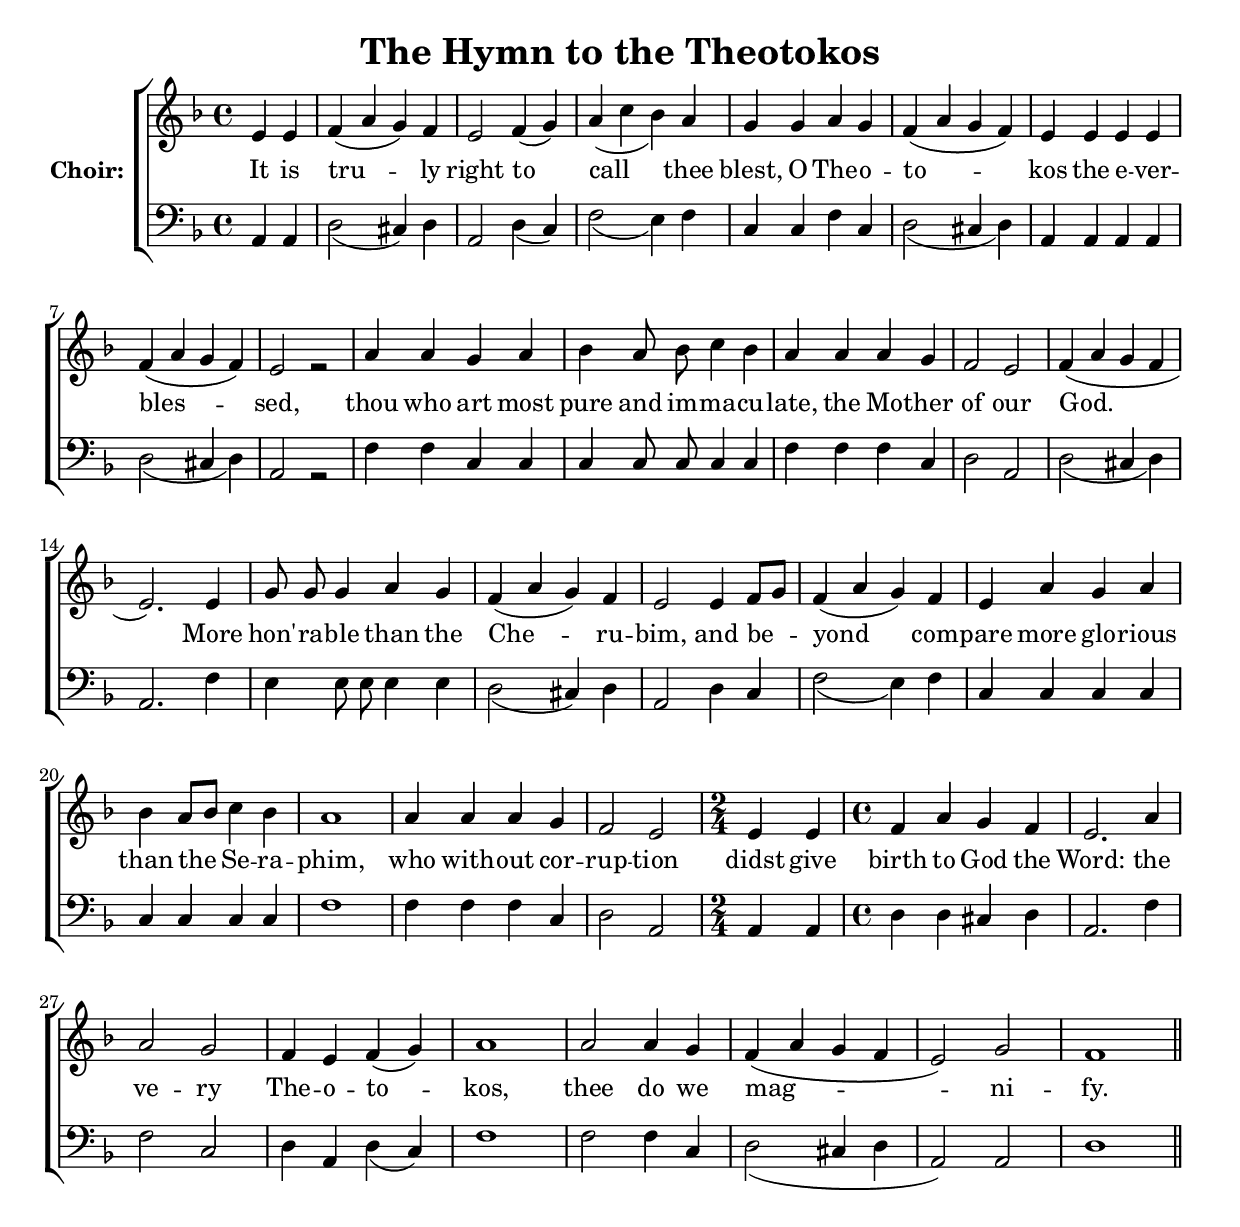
\include "global_include.ly"
  
  \header {
    title = "The Hymn to the Theotokos"
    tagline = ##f
  }

sopranoVoice = \relative c'' {
}

altoVoice = \relative c' {
  %melody adapted from slavonic liturgy by cmbryan
  \time 4/4
  \stemNeutral
  \partial 2 e4 e
  f( a g) f
  e2 f4( g)
  a( c bf) a
  g4 g a g
  f( a g f)
  e e e e
  f( a g f)
  e2 r2
  
  a4 a g a
  bf a8 bf c4 bf
  a4 a a g
  f2 e
  f4( a g f
  e2.) e4
  g8 g g4 a g
  f( a g) f
  e2 e4 f8[ g]
  f4( a g) f
  e a g a
  bf a8[ bf] c4 bf
  a1
  a4 a a g
  f2 e
  \time 2/4
  e4 e
  \time 4/4
  f a g f
  e2.
  
  a4
  a2 g
  f4 e f( g)
  a1
  a2 a4 g
  f( a g f
  e2) g
  f1 \bar "||"
}

tenorVoice = \relative c' {

}

bassVoice = \relative c {
  \stemNeutral
  a4 a
  d2( cs4) d
  a2 d4( c)
  f2( e4) f
  c4 c f c
  d2( cs4 d)
  a4 a a a
  d2( cs4 d)
  a2 r
  f'4 f c c
  c c8 c c4 c
  f f f c
  d2 a
  d2( cs4 d)
  a2. f'4
  e4 e8 e e4 e
  d2( cs4) d
  a2 d4 c
  f2( e4) f
  c c c c
  c c c c
  f1
  f4 f f c
  d2 a
  a4 a
  d d cs d
  a2. f'4
  f2 c
  d4 a d4( c) f1
  f2 f4 c
  d2( cs4 d
  a2) a d1
}

words = \lyricmode {
  % Lyrics follow here.
  It is tru -- ly right to call thee blest, O The -- o -- to -- kos the e -- ver -- bles -- sed,
  thou who art most pure and im -- ma -- cu -- late, the Mo -- ther of our God.
  More hon' -- ra -- ble than the Che -- ru -- bim, and be -- yond com -- pare more glo -- rious than the Se -- ra -- phim,
  who with -- out cor -- rup -- tion didst give birth to God the Word: the ve -- ry The -- o -- to -- kos, thee do we mag -- ni -- fy.
}

\include "global_score_metered.ly"
